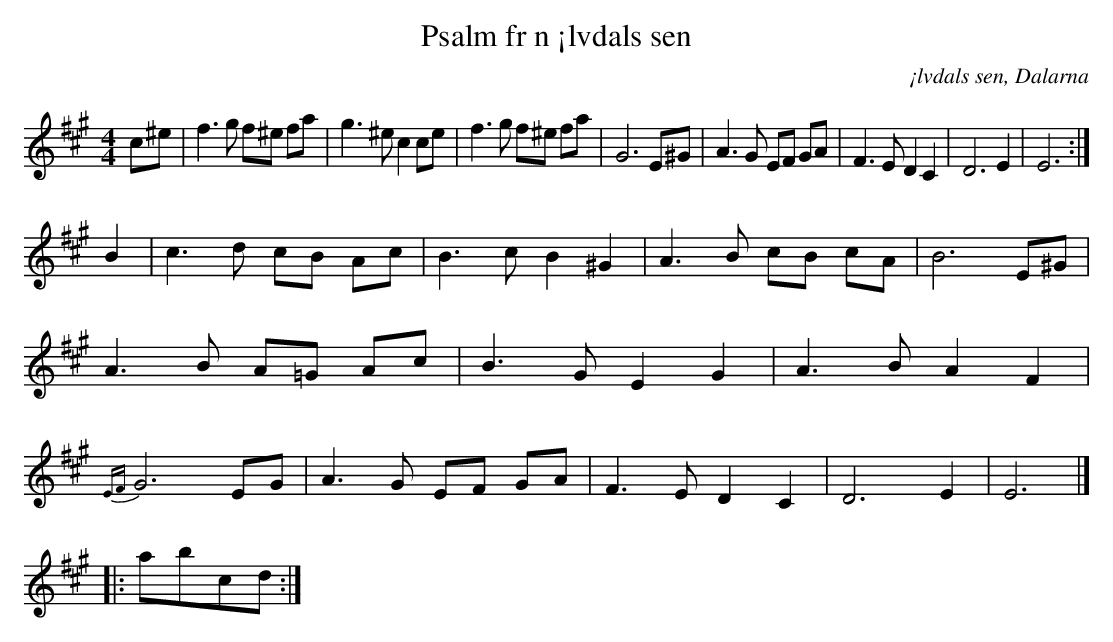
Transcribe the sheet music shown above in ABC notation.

X:1
T:Psalm fr n ¡lvdals sen
O:¡lvdals sen, Dalarna
M:4/4
L:1/8
K:A
c^e | f3g f^e fa | g3 ^e c2ce | f3g f^e fa | G6E^G | A3G EF GA | F3ED2C2 | D6E2 | E6 :|]
B2 | c3d cB Ac | B3cB2^G2 | A3B cB cA | B6E^G | A3B A=G Ac| B3G E2G2| A3BA2 F2| {EF}G6EG| A3G EF GA | F3ED2C2 | D6E2 | E6 |]
|: abcd :|
